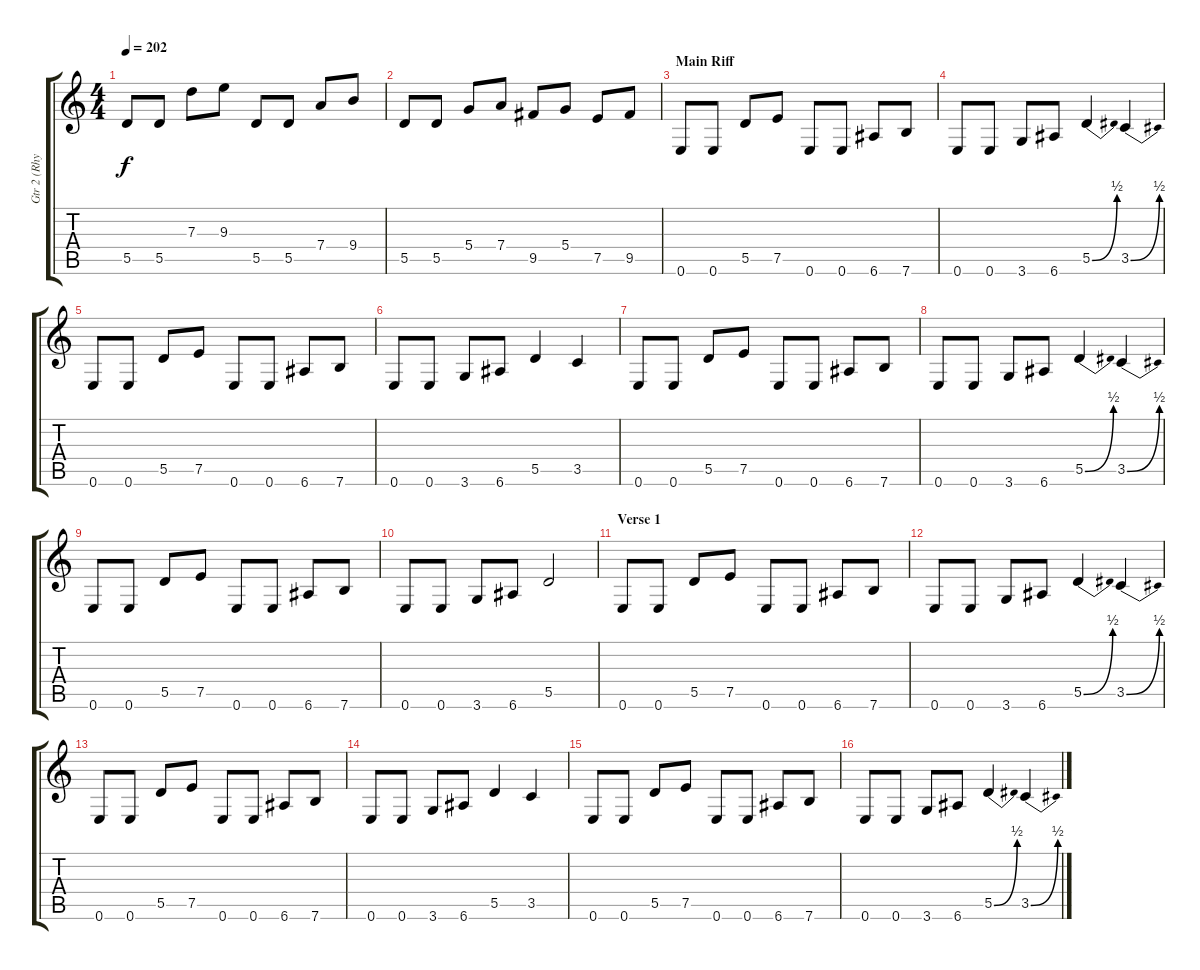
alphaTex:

\track ("Gtr 2 (Rhythm)" "Gtr 2 (Rhy") {instrument distortionguitar}
\staff {score tabs}
\tuning (E4 B3 G3 D3 A2 E2) {hide}
\ts (4 4)
\tempo 202
\clef g2
\ks c
5.5.8{dy f} 5.5.8 7.3.8 9.3.8 5.5.8 5.5.8 7.4.8 9.4.8 |
5.5.8 5.5.8 5.4.8 7.4.8 9.5.8 5.4.8 7.5.8 9.5.8 |
\section ("" "Main Riff")
0.6.8 0.6.8 5.5.8 7.5.8 0.6.8 0.6.8 6.6.8 7.6.8 |
0.6.8 0.6.8 3.6.8 6.6.8 5.5{be (bend 0 0 60 2)}.4 3.5{be (bend 0 0 60 2)}.4 |
0.6.8 0.6.8 5.5.8 7.5.8 0.6.8 0.6.8 6.6.8 7.6.8 |
0.6.8 0.6.8 3.6.8 6.6.8 5.5.4 3.5.4 |
0.6.8 0.6.8 5.5.8 7.5.8 0.6.8 0.6.8 6.6.8 7.6.8 |
0.6.8 0.6.8 3.6.8 6.6.8 5.5{be (bend 0 0 60 2)}.4 3.5{be (bend 0 0 60 2)}.4 |
0.6.8 0.6.8 5.5.8 7.5.8 0.6.8 0.6.8 6.6.8 7.6.8 |
0.6.8 0.6.8 3.6.8 6.6.8 5.5.2 |
\section ("" "Verse 1")
0.6.8 0.6.8 5.5.8 7.5.8 0.6.8 0.6.8 6.6.8 7.6.8 |
0.6.8 0.6.8 3.6.8 6.6.8 5.5{be (bend 0 0 60 2)}.4 3.5{be (bend 0 0 60 2)}.4 |
0.6.8 0.6.8 5.5.8 7.5.8 0.6.8 0.6.8 6.6.8 7.6.8 |
0.6.8 0.6.8 3.6.8 6.6.8 5.5.4 3.5.4 |
0.6.8 0.6.8 5.5.8 7.5.8 0.6.8 0.6.8 6.6.8 7.6.8 |
0.6.8 0.6.8 3.6.8 6.6.8 5.5{be (bend 0 0 60 2)}.4 3.5{be (bend 0 0 60 2)}.4
